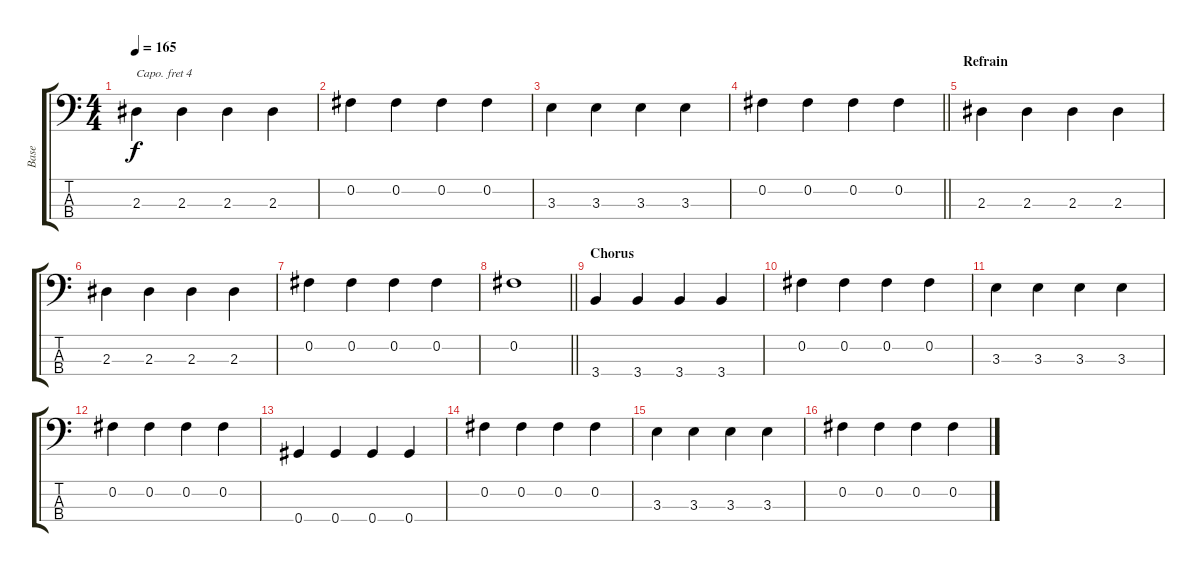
\track ("Base" "Base") {instrument electricbassfinger}
\staff {score tabs}
\capo 4
\tuning (G2 D2 A1 E1) {hide}
\ts (4 4)
\tempo 165
\clef f4
\ks c
2.3.4{dy f} 2.3.4 2.3.4 2.3.4 |
0.2.4 0.2.4 0.2.4 0.2.4 |
3.3.4 3.3.4 3.3.4 3.3.4 |
\barLineRight lightlight
0.2.4 0.2.4 0.2.4 0.2.4 |
\section ("" "Refrain")
2.3.4 2.3.4 2.3.4 2.3.4 |
2.3.4 2.3.4 2.3.4 2.3.4 |
0.2.4 0.2.4 0.2.4 0.2.4 |
\barLineRight lightlight
0.2.1 |
\section ("" "Chorus")
3.4.4 3.4.4 3.4.4 3.4.4 |
0.2.4 0.2.4 0.2.4 0.2.4 |
3.3.4 3.3.4 3.3.4 3.3.4 |
0.2.4 0.2.4 0.2.4 0.2.4 |
0.4.4 0.4.4 0.4.4 0.4.4 |
0.2.4 0.2.4 0.2.4 0.2.4 |
3.3.4 3.3.4 3.3.4 3.3.4 |
0.2.4 0.2.4 0.2.4 0.2.4
